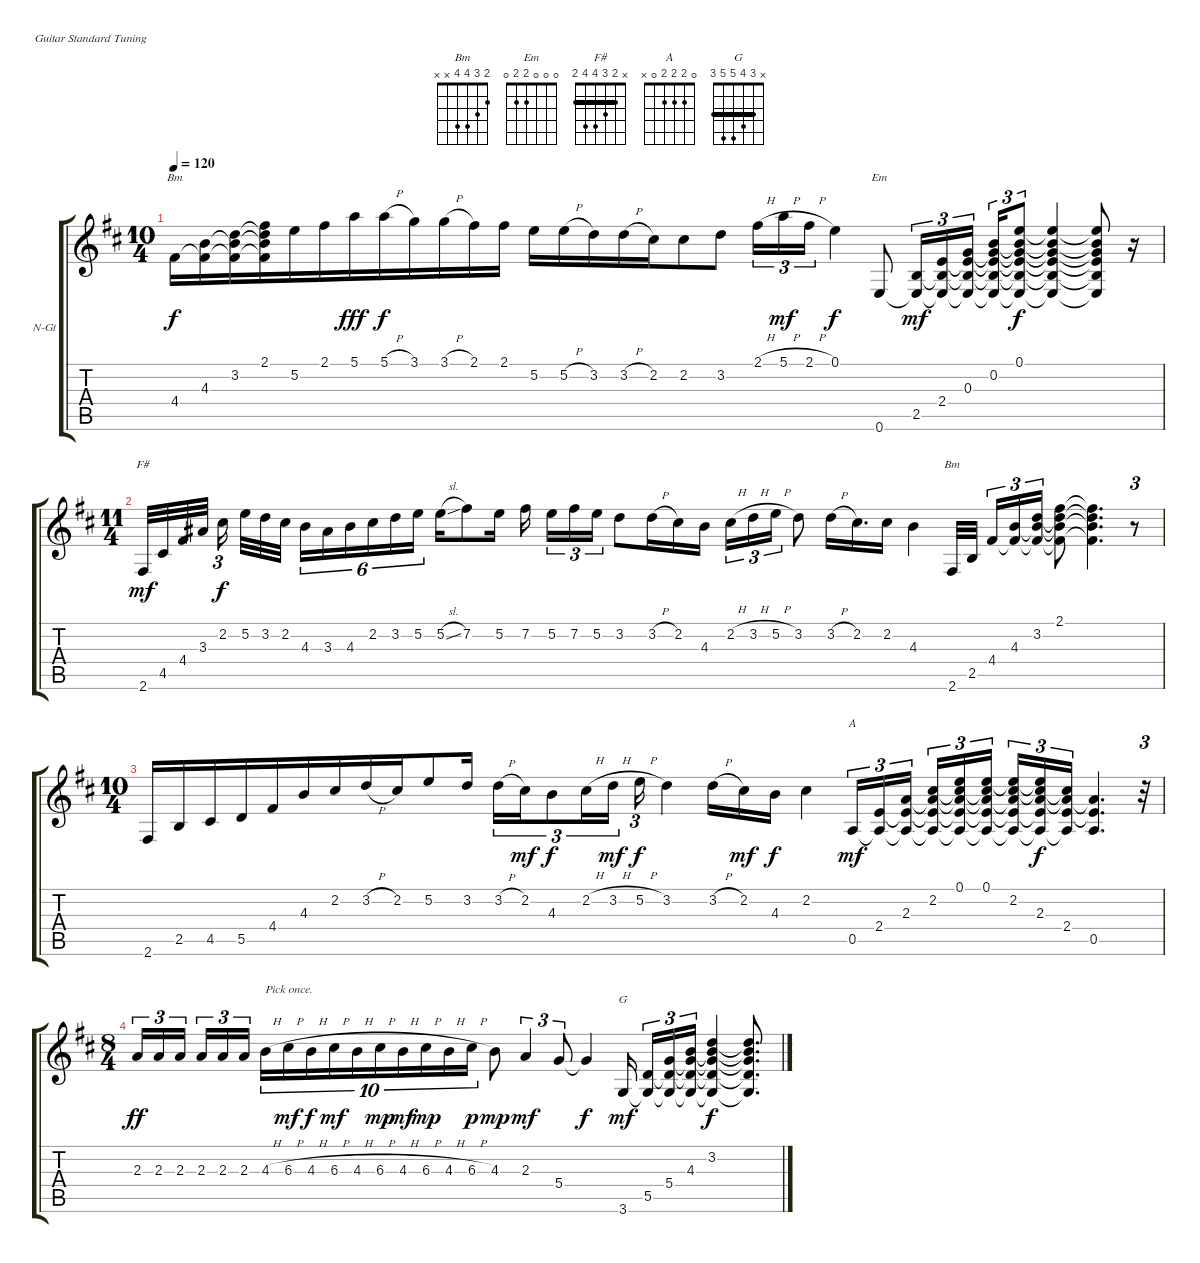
\bracketExtendMode groupsimilarinstruments
\firstSystemTrackNameOrientation horizontal
\otherSystemsTrackNameOrientation horizontal
\track ("Armik" "N-Gt") {instrument acousticguitarnylon}
\staff {score tabs}
\tuning (E4 B3 G3 D3 A2 E2)
\chord ("Bm" 2 3 4 4 2 2) {barre (2 2)}
\chord ("Em" 0 0 0 2 2 0)
\chord ("F#" x 2 3 4 4 2) {barre 2}
\chord ("Bm" 2 3 4 4 x x)
\chord ("A" 0 2 2 2 0 x)
\chord ("G" x 3 4 5 5 3) {barre 3}
\ts (10 4)
\beaming (8 6 6 6 2)
\tempo 120
\clef g2
\ks bminor
4.4.16{ch "Bm" dy f} (4.3 4.4{t}).16 (3.2 4.3{t} 4.4{t}).16 (2.1 3.2{t} 4.3{t} 4.4{t}).16 5.2.16 2.1.16 5.1.16{dy fff} 5.1{h}.16{dy f} 3.1.16 3.1{h}.16 2.1.16 2.1.16 5.2.16 5.2{h}.16 3.2.16 3.2{h}.16 2.2.16 2.2.8 3.2.8 2.1{h}.16{tu (3 2)} 5.1{h}.16{tu (3 2) dy mf} 2.1{h}.16{tu (3 2)} 0.1.4{dy f} 0.6.8{ch "Em"} (2.5 0.6{t}).16{tu (3 2) dy mf} (2.4 2.5{t} 0.6{t}).16{tu (3 2)} (0.3 2.4{t} 2.5{t} 0.6{t}).16{tu (3 2)} (0.2 0.3{t} 2.4{t} 2.5{t} 0.6{t}).16{tu (3 2)} (0.1 0.2{t} 0.3{t} 2.4{t} 2.5{t} 0.6{t}).8{tu (3 2) dy f} (0.1{t} 0.2{t} 0.3{t} 2.4{t} 2.5{t} 0.6{t}).4 (0.1{t} 0.2{t} 0.3{t} 2.4{t} 2.5{t} 0.6{t}).8 r.16 |
\ts (11 4)
\beaming (8 6 6 6 4)
2.6.32{ch "F#" dy mf} 4.5.32 4.4.32 3.3.32 2.2.16{tu (3 2) dy f} 5.2.32 3.2.32 2.2.32 4.3.16{tu (6 4)} 3.3.16{tu (6 4)} 4.3.16{tu (6 4)} 2.2.16{tu (6 4)} 3.2.16{tu (6 4)} 5.2.16{tu (6 4)} 5.2{sl}.16 7.2.8 5.2.16 7.2.16 5.2.16{tu (3 2)} 7.2.16{tu (3 2)} 5.2.16{tu (3 2)} 3.2.8 3.2{h}.16 2.2.16 4.3.16 2.2{h}.16{tu (3 2)} 3.2{h}.16{tu (3 2)} 5.2{h}.16{tu (3 2)} 3.2.8 3.2{h}.16 2.2.16{d} 2.2.16 4.3.4 2.6.32{ch "Bm"} 2.5.32 4.4.16{tu (3 2)} (4.3 4.4{t}).16{tu (3 2)} (3.2 4.3{t} 4.4{t}).16{tu (3 2)} (2.1 3.2{t} 4.3{t} 4.4{t}).8 (2.1{t} 3.2{t} 4.3{t} 4.4{t}).4{d} r.8{tu (3 2)} |
\ts (10 4)
\beaming (8 6 6 6 2)
2.6.16 2.5.16 4.5.16 5.5.16 4.4.16 4.3.16 2.2.16 3.2{h}.16 2.2.16 5.2.8 3.2.16 3.2{h}.16{tu (3 2)} 2.2.16{tu (3 2) dy mf} 4.3.8{tu (3 2) dy f} 2.2{h}.16{tu (3 2)} 3.2{h}.16{tu (3 2) dy mf} 5.2{h}.16{tu (3 2) dy f} 3.2.4 3.2{h}.16 2.2.16{dy mf} 4.3.16{dy f} 2.2.4 0.5.16{tu (3 2) ch "A" dy mf} (2.4 0.5{t}).16{tu (3 2)} (2.3 2.4{t} 0.5{t}).16{tu (3 2)} (2.2 2.3{t} 2.4{t} 0.5{t}).16{tu (3 2)} (0.1 2.2{t} 2.3{t} 2.4{t} 0.5{t}).16{tu (3 2)} (0.1 2.2{t} 2.3{t} 2.4{t} 0.5{t}).16{tu (3 2)} (2.2 2.3{t} 0.1{t} 2.4{t} 0.5{t}).16{tu (3 2)} (0.1{t} 2.3 2.4{t} 2.2{t} 0.5{t}).16{tu (3 2) dy f} (2.2{t} 2.3{t} 2.4 0.5{t}).16{tu (3 2)} (2.3{t} 2.4{t} 0.5).4{d} r.32{tu (3 2)} |
\ts (8 4)
\beaming (8 4 4 4 4)
2.3.16{tu (3 2) dy ff} 2.3.16{tu (3 2)} 2.3.16{tu (3 2)} 2.3.16{tu (3 2)} 2.3.16{tu (3 2)} 2.3.16{tu (3 2)} 4.3{h}.16{tu (10 8) txt "Pick once."} 6.3{h}.16{tu (10 8) dy mf} 4.3{h}.16{tu (10 8) dy f} 6.3{h}.16{tu (10 8) dy mf} 4.3{h}.16{tu (10 8)} 6.3{h}.16{tu (10 8) dy mp} 4.3{h}.16{tu (10 8) dy mf} 6.3{h}.16{tu (10 8) dy mp} 4.3{h}.16{tu (10 8)} 6.3{h}.16{tu (10 8) dy p} 4.3.8{dy mp} 2.3.4{tu (3 2) dy mf} 5.4.8{tu (3 2)} 5.4{t}.4{dy f} 3.6.16{ch "G" dy mf} (5.5 3.6{t}).16{tu (3 2)} (5.4 5.5{t} 3.6{t}).16{tu (3 2)} (4.3 5.4{t} 5.5{t} 3.6{t}).16{tu (3 2)} (3.2 4.3{t} 5.4{t} 5.5{t} 3.6{t}).4{dy f} (3.2{t} 4.3{t} 5.4{t} 5.5{t} 3.6{t}).8{d}
